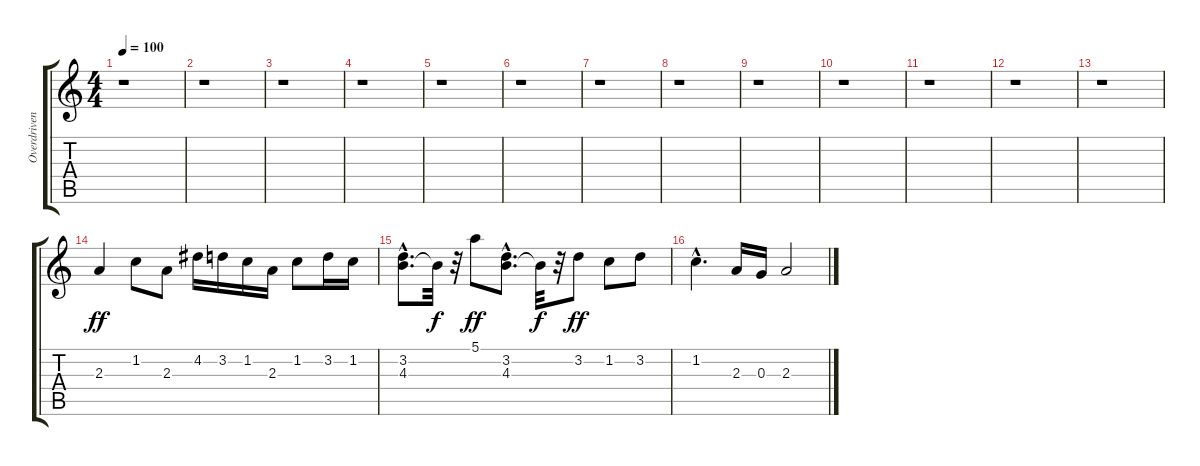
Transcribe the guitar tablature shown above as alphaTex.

\track ("Overdriven Gtr" "Overdriven") {instrument overdrivenguitar}
\staff {score tabs}
\tuning (E4 B3 G3 D3 A2 E2) {hide}
\ts (4 4)
\tempo 100
\clef g2
\ks c
r.1{dy ff instrument overdrivenguitar} |
r.1 |
r.1 |
r.1 |
r.1 |
r.1 |
r.1 |
r.1 |
r.1 |
r.1 |
r.1 |
r.1 |
r.1 |
2.3.4 1.2.8 2.3.8 4.2.16 3.2.16 1.2.16 2.3.16 1.2.8 3.2.16 1.2.16 |
(3.2 4.3{hac}).8{d} 4.3{t}.32{dy f} r.32 5.1.8{dy ff} (3.2 4.3{hac}).8{d} 4.3{t}.32{dy f} r.32 3.2.8{dy ff} 1.2.8 3.2.8 |
1.2{hac}.4{d} 2.3.16 0.3.16 2.3.2
